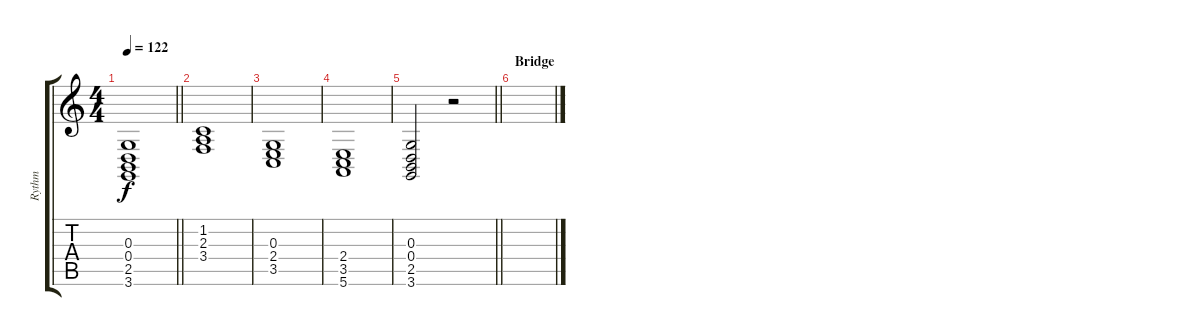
\track ("Rythm " "Rythm ") {instrument lead2sawtooth}
\staff {score tabs}
\tuning (E4 B3 G3 D3 A2 E2) {hide}
\ts (4 4)
\tempo 122
\clef g2
\barLineRight lightlight
\ks c
(0.3 0.4 2.5 3.6).1{dy f} |
(1.2 2.3 3.4).1 |
(0.3 2.4 3.5).1 |
(2.4 3.5 5.6).1 |
\barLineRight lightlight
(0.3 0.4 2.5 3.6).2 r.2 |
\section ("" "Bridge")
